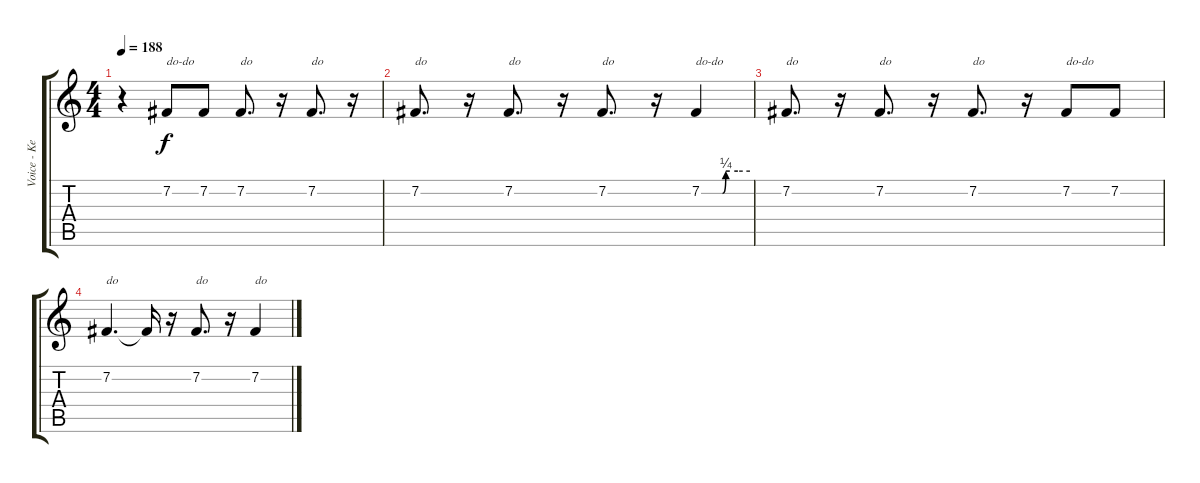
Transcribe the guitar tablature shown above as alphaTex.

\track ("Voice - Kelly" "Voice - Ke") {instrument cello}
\staff {score tabs}
\tuning (E4 B3 G3 D3 A2 E2) {hide}
\ts (4 4)
\tempo 188
\clef g2
\ks c
r.4{dy f} 7.2.8{txt "do-do"} 7.2.8 7.2.8{d txt "do"} r.16 7.2.8{d txt "do"} r.16 |
7.2.8{d txt "do"} r.16 7.2.8{d txt "do"} r.16 7.2.8{d txt "do"} r.16 7.2{be (custom 0 0 15 0 20 0 26 0 30 1 35 1 45 1 60 1)}.4{txt "do-do"} |
7.2.8{d txt "do"} r.16 7.2.8{d txt "do"} r.16 7.2.8{d txt "do"} r.16 7.2.8{txt "do-do"} 7.2.8 |
7.2.4{d txt "do"} 7.2{t}.16 r.16 7.2.8{d txt "do"} r.16 7.2.4{txt "do"}
